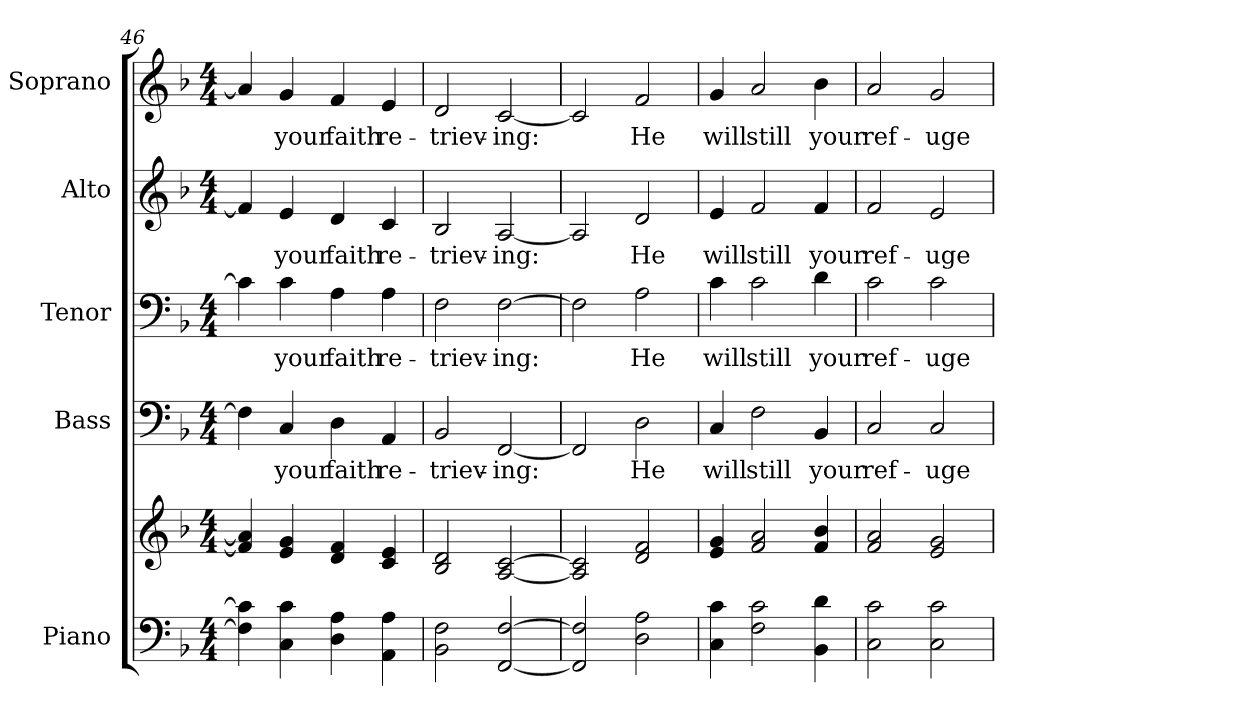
**kern	**kern	**kern	**text	**kern	**text	**kern	**text	**kern	**text
*part5	*part5	*part4	*part4	*part3	*part3	*part2	*part2	*part1	*part1
*staff6	*staff5	*staff4	*staff4	*staff3	*staff3	*staff2	*staff2	*staff1	*staff1
*I"Piano	*	*I"Bass	*	*I"Tenor	*	*I"Alto	*	*I"Soprano	*
*I'Pno.	*	*I'B.	*	*I'T.	*	*I'A.	*	*I'S.	*
*clefF4	*clefG2	*clefF4	*	*clefF4	*	*clefG2	*	*clefG2	*
*k[b-]	*k[b-]	*k[b-]	*	*k[b-]	*	*k[b-]	*	*k[b-]	*
*F:	*F:	*F:	*	*F:	*	*F:	*	*F:	*
*M4/4	*M4/4	*M4/4	*	*M4/4	*	*M4/4	*	*M4/4	*
=46	=46	=46	=46	=46	=46	=46	=46	=46	=46
4Fi\] 4ci]	4fi/] 4ai]	4Fi\]	.	4ci\]	.	4fi/]	.	4ai/]	.
!	!	!	!LO:LY:b:color=#000000	!	!	!	!	!	!
!	!	!	!	!	!LO:LY:b:color=#000000	!	!	!	!
!	!	!	!	!	!	!	!LO:LY:b:color=#000000	!	!
!	!	!	!	!	!	!	!	!	!LO:LY:b:color=#000000
4Ci\ 4ci	4ei/ 4gi	4Ci/	your	4ci\	your	4ei/	your	4gi/	your
!	!	!	!LO:LY:b:color=#000000	!	!	!	!	!	!
!	!	!	!	!	!LO:LY:b:color=#000000	!	!	!	!
!	!	!	!	!	!	!	!LO:LY:b:color=#000000	!	!
!	!	!	!	!	!	!	!	!	!LO:LY:b:color=#000000
4Di\ 4Ai	4di/ 4fi	4Di\	faith	4Ai\	faith	4di/	faith	4fi/	faith
!	!	!	!LO:LY:b:color=#000000	!	!	!	!	!	!
!	!	!	!	!	!LO:LY:b:color=#000000	!	!	!	!
!	!	!	!	!	!	!	!LO:LY:b:color=#000000	!	!
!	!	!	!	!	!	!	!	!	!LO:LY:b:color=#000000
4AAi\ 4Ai	4ci/ 4ei	4AAi/	re-	4Ai\	re-	4ci/	re-	4ei/	re-
!!LO:PB:g=z
=47	=47	=47	=47	=47	=47	=47	=47	=47	=47
!	!	!	!LO:LY:b:color=#000000	!	!	!	!	!	!
!	!	!	!	!	!LO:LY:b:color=#000000	!	!	!	!
!	!	!	!	!	!	!	!LO:LY:b:color=#000000	!	!
!	!	!	!	!	!	!	!	!	!LO:LY:b:color=#000000
2BB-i\ 2Fi	2B-i/ 2di	2BB-i/	-triev-	2Fi\	-triev-	2B-i/	-triev-	2di/	-triev-
!	!	!	!LO:LY:b:color=#000000	!	!	!	!	!	!
!	!	!	!	!	!LO:LY:b:color=#000000	!	!	!	!
!	!	!	!	!	!	!	!LO:LY:b:color=#000000	!	!
!	!	!	!	!	!	!	!	!	!LO:LY:b:color=#000000
[<2FFi/ [>2Fi	[<2Ai/ [>2ci	[<2FFi/	-ing:	[>2Fi\	-ing:	[<2Ai/	-ing:	[<2ci/	-ing:
=48	=48	=48	=48	=48	=48	=48	=48	=48	=48
2FFi/] 2Fi]	2Ai/] 2ci]	2FFi/]	.	2Fi\]	.	2Ai/]	.	2ci/]	.
!	!	!	!LO:LY:b:color=#000000	!	!	!	!	!	!
!	!	!	!	!	!LO:LY:b:color=#000000	!	!	!	!
!	!	!	!	!	!	!	!LO:LY:b:color=#000000	!	!
!	!	!	!	!	!	!	!	!	!LO:LY:b:color=#000000
2Di\ 2Ai	2di/ 2fi	2Di\	He	2Ai\	He	2di/	He	2fi/	He
!!LO:PB:g=z
=49	=49	=49	=49	=49	=49	=49	=49	=49	=49
!	!	!	!LO:LY:b:color=#000000	!	!	!	!	!	!
!	!	!	!	!	!LO:LY:b:color=#000000	!	!	!	!
!	!	!	!	!	!	!	!LO:LY:b:color=#000000	!	!
!	!	!	!	!	!	!	!	!	!LO:LY:b:color=#000000
4Ci\ 4ci	4ei/ 4gi	4Ci/	will	4ci\	will	4ei/	will	4gi/	will
!	!	!	!LO:LY:b:color=#000000	!	!	!	!	!	!
!	!	!	!	!	!LO:LY:b:color=#000000	!	!	!	!
!	!	!	!	!	!	!	!LO:LY:b:color=#000000	!	!
!	!	!	!	!	!	!	!	!	!LO:LY:b:color=#000000
2Fi\ 2ci	2fi/ 2ai	2Fi\	still	2ci\	still	2fi/	still	2ai/	still
!	!	!	!LO:LY:b:color=#000000	!	!	!	!	!	!
!	!	!	!	!	!LO:LY:b:color=#000000	!	!	!	!
!	!	!	!	!	!	!	!LO:LY:b:color=#000000	!	!
!	!	!	!	!	!	!	!	!	!LO:LY:b:color=#000000
4BB-i\ 4di	4fi/ 4b-i	4BB-i/	your	4di\	your	4fi/	your	4b-i\	your
=50	=50	=50	=50	=50	=50	=50	=50	=50	=50
!	!	!	!LO:LY:b:color=#000000	!	!	!	!	!	!
!	!	!	!	!	!LO:LY:b:color=#000000	!	!	!	!
!	!	!	!	!	!	!	!LO:LY:b:color=#000000	!	!
!	!	!	!	!	!	!	!	!	!LO:LY:b:color=#000000
2Ci\ 2ci	2fi/ 2ai	2Ci/	ref-	2ci\	ref-	2fi/	ref-	2ai/	ref-
!	!	!	!LO:LY:b:color=#000000	!	!	!	!	!	!
!	!	!	!	!	!LO:LY:b:color=#000000	!	!	!	!
!	!	!	!	!	!	!	!LO:LY:b:color=#000000	!	!
!	!	!	!	!	!	!	!	!	!LO:LY:b:color=#000000
2Ci\ 2ci	2ei/ 2gi	2Ci/	-uge	2ci\	-uge	2ei/	-uge	2gi/	-uge
=	=	=	=	=	=	=	=	=	=
*-	*-	*-	*-	*-	*-	*-	*-	*-	*-
